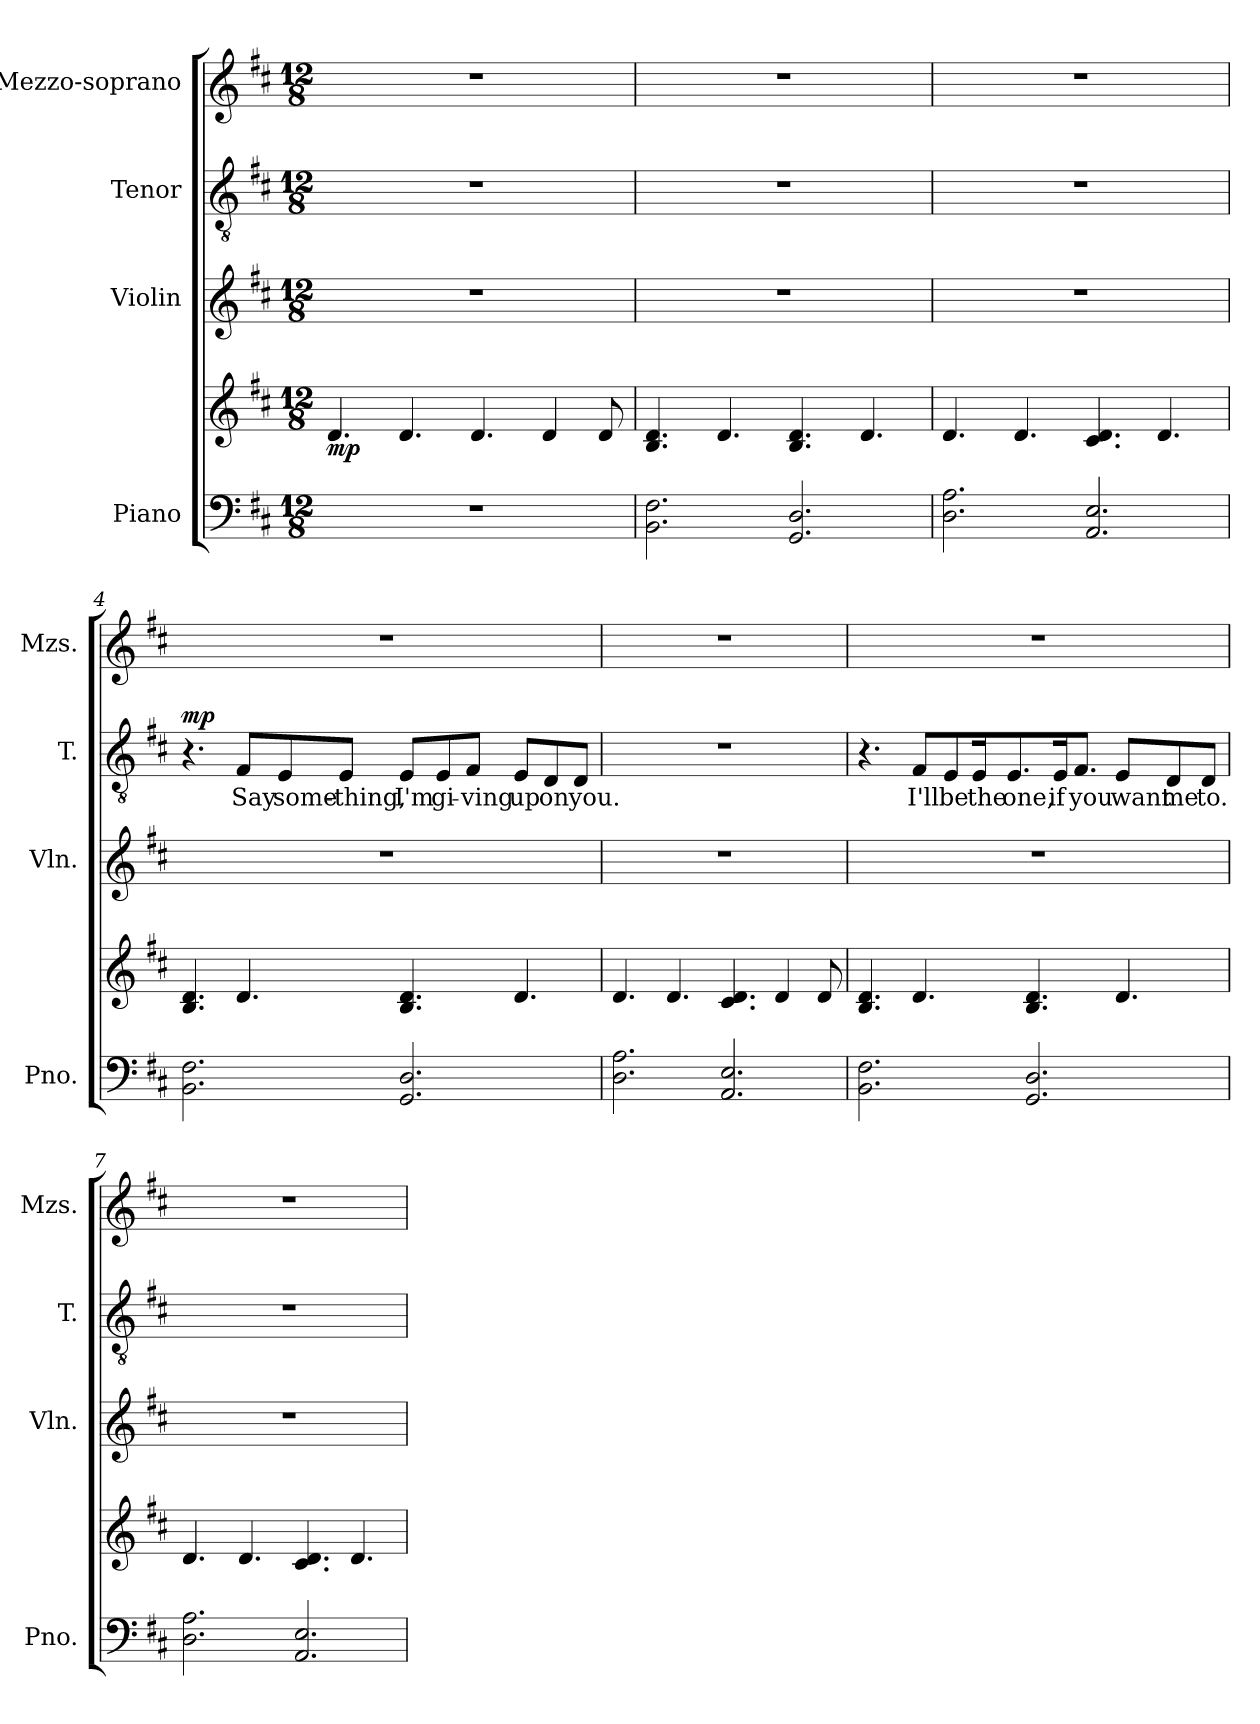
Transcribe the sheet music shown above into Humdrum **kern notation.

**kern	**kern	**dynam	**kern	**kern	**text	**dynam	**kern
*part4	*part4	*part4	*part3	*part2	*part2	*part2	*part1
*staff5	*staff4	*staff4/5	*staff3	*staff2	*staff2	*staff2	*staff1
*I"Piano	*	*	*I"Violin	*I"Tenor	*	*	*I"Mezzo-soprano
*I'Pno.	*	*	*I'Vln.	*I'T.	*	*	*I'Mzs.
*clefF4	*clefG2	*	*clefG2	*clefGv2	*	*	*clefG2
*k[f#c#]	*k[f#c#]	*	*k[f#c#]	*k[f#c#]	*	*	*k[f#c#]
*M12/8	*M12/8	*	*M12/8	*M12/8	*	*	*M12/8
*MM70	*MM70	*	*MM70	*MM70	*	*	*MM70
=1	=1	=1	=1	=1	=1	=1	=1
!	!	!LO:DY:b	!	!	!	!	!
1.r	4.d/	mp	1.r	1.r	.	.	1.r
.	4.d/	.	.	.	.	.	.
.	4.d/	.	.	.	.	.	.
.	4d/	.	.	.	.	.	.
.	8d/	.	.	.	.	.	.
=2	=2	=2	=2	=2	=2	=2	=2
2.BB\ 2.F#\	4.B/ 4.d/	.	1.r	1.r	.	.	1.r
.	4.d/	.	.	.	.	.	.
2.GG/ 2.D/	4.B/ 4.d/	.	.	.	.	.	.
.	4.d/	.	.	.	.	.	.
=3	=3	=3	=3	=3	=3	=3	=3
2.D\ 2.A\	4.d/	.	1.r	1.r	.	.	1.r
.	4.d/	.	.	.	.	.	.
2.AA/ 2.E/	4.c#/ 4.d/	.	.	.	.	.	.
.	4.d/	.	.	.	.	.	.
=4	=4	=4	=4	=4	=4	=4	=4
!	!	!	!	!	!	!LO:DY:b	!
2.BB\ 2.F#\	4.B/ 4.d/	.	1.r	4.r	.	mp	1.r
!	!	!	!	!	!LO:LY:b	!	!
.	4.d/	.	.	8F#/L	Say	.	.
!	!	!	!	!	!LO:LY:b	!	!
.	.	.	.	8E/	some-	.	.
!	!	!	!	!	!LO:LY:b	!	!
.	.	.	.	8E/J	-thing,	.	.
!	!	!	!	!	!LO:LY:b	!	!
2.GG/ 2.D/	4.B/ 4.d/	.	.	8E/L	I'm	.	.
!	!	!	!	!	!LO:LY:b	!	!
.	.	.	.	8E/	gi-	.	.
!	!	!	!	!	!LO:LY:b	!	!
.	.	.	.	8F#/J	-ving	.	.
!	!	!	!	!	!LO:LY:b	!	!
.	4.d/	.	.	8E/L	up	.	.
!	!	!	!	!	!LO:LY:b	!	!
.	.	.	.	8D/	on	.	.
!	!	!	!	!	!LO:LY:b	!	!
.	.	.	.	8D/J	you.	.	.
!!LO:LB:g=z
=5	=5	=5	=5	=5	=5	=5	=5
2.D\ 2.A\	4.d/	.	1.r	1.r	.	.	1.r
.	4.d/	.	.	.	.	.	.
2.AA/ 2.E/	4.c#/ 4.d/	.	.	.	.	.	.
.	4d/	.	.	.	.	.	.
.	8d/	.	.	.	.	.	.
=6	=6	=6	=6	=6	=6	=6	=6
2.BB\ 2.F#\	4.B/ 4.d/	.	1.r	4.r	.	.	1.r
!	!	!	!	!	!LO:LY:b	!	!
.	4.d/	.	.	8F#/L	I'll	.	.
!	!	!	!	!	!LO:LY:b	!	!
.	.	.	.	8E/	be	.	.
!	!	!	!	!	!LO:LY:b	!	!
.	.	.	.	16E/K	the	.	.
!	!	!	!	!	!LO:LY:b	!	!
.	.	.	.	8.E/	one,	.	.
2.GG/ 2.D/	4.B/ 4.d/	.	.	.	.	.	.
!	!	!	!	!	!LO:LY:b	!	!
.	.	.	.	16E/K	if	.	.
!	!	!	!	!	!LO:LY:b	!	!
.	.	.	.	8.F#/J	you	.	.
!	!	!	!	!	!LO:LY:b	!	!
.	4.d/	.	.	8E/L	want	.	.
!	!	!	!	!	!LO:LY:b	!	!
.	.	.	.	8D/	me	.	.
!	!	!	!	!	!LO:LY:b	!	!
.	.	.	.	8D/J	to.	.	.
=7	=7	=7	=7	=7	=7	=7	=7
2.D\ 2.A\	4.d/	.	1.r	1.r	.	.	1.r
.	4.d/	.	.	.	.	.	.
2.AA/ 2.E/	4.c#/ 4.d/	.	.	.	.	.	.
.	4.d/	.	.	.	.	.	.
=	=	=	=	=	=	=	=
*-	*-	*-	*-	*-	*-	*-	*-
